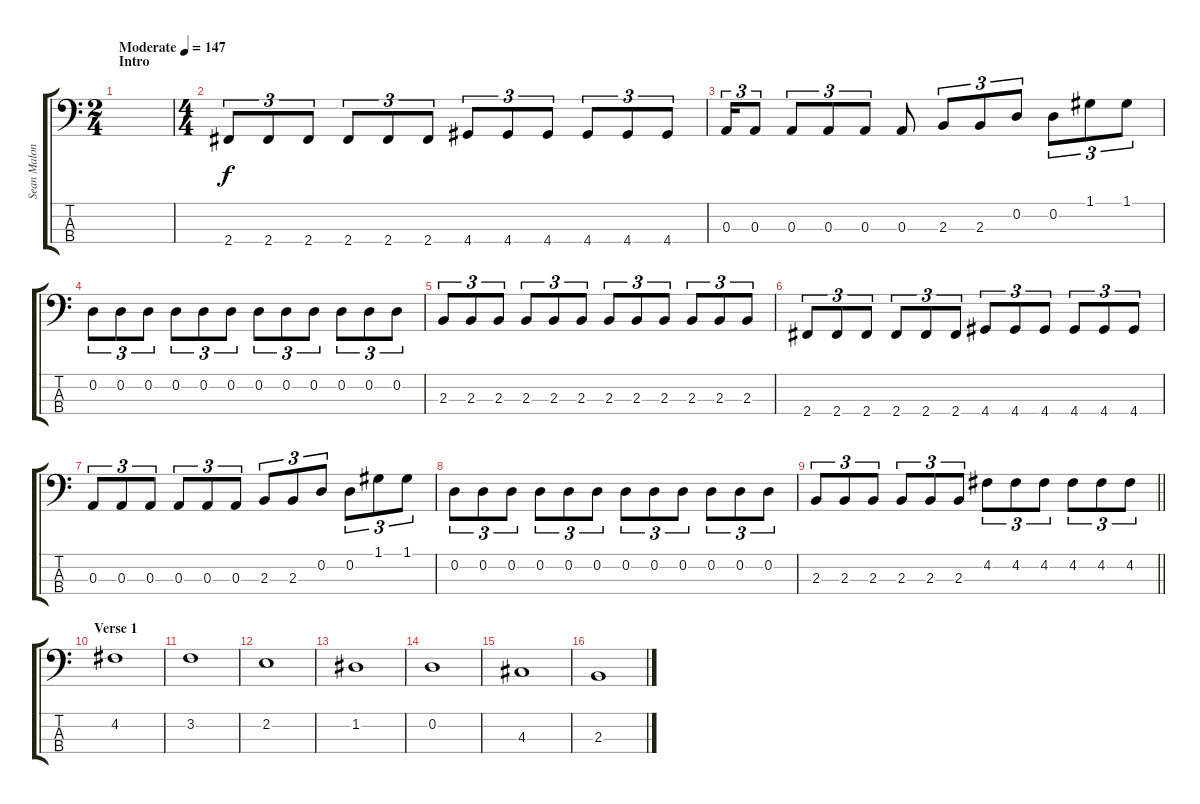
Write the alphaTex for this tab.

\track ("Sean Malone" "Sean Malon") {instrument fretlessbass}
\staff {score tabs}
\tuning (G2 D2 A1 E1) {hide}
\ts (2 4)
\section ("" "Intro")
\tempo (147 "Moderate")
\clef f4
\ks c
|
\ts (4 4)
2.4.8{tu (3 2)} 2.4.8{tu (3 2)} 2.4.8{tu (3 2)} 2.4.8{tu (3 2)} 2.4.8{tu (3 2)} 2.4.8{tu (3 2)} 4.4.8{tu (3 2)} 4.4.8{tu (3 2)} 4.4.8{tu (3 2)} 4.4.8{tu (3 2)} 4.4.8{tu (3 2)} 4.4.8{tu (3 2)} |
0.3.16{tu (3 2)} 0.3.8{tu (3 2)} 0.3.8{tu (3 2)} 0.3.8{tu (3 2)} 0.3.8{tu (3 2)} 0.3.8 2.3.8{tu (3 2)} 2.3.8{tu (3 2)} 0.2.8{tu (3 2)} 0.2.8{tu (3 2)} 1.1.8{tu (3 2)} 1.1.8{tu (3 2)} |
0.2.8{tu (3 2)} 0.2.8{tu (3 2)} 0.2.8{tu (3 2)} 0.2.8{tu (3 2)} 0.2.8{tu (3 2)} 0.2.8{tu (3 2)} 0.2.8{tu (3 2)} 0.2.8{tu (3 2)} 0.2.8{tu (3 2)} 0.2.8{tu (3 2)} 0.2.8{tu (3 2)} 0.2.8{tu (3 2)} |
2.3.8{tu (3 2)} 2.3.8{tu (3 2)} 2.3.8{tu (3 2)} 2.3.8{tu (3 2)} 2.3.8{tu (3 2)} 2.3.8{tu (3 2)} 2.3.8{tu (3 2)} 2.3.8{tu (3 2)} 2.3.8{tu (3 2)} 2.3.8{tu (3 2)} 2.3.8{tu (3 2)} 2.3.8{tu (3 2)} |
2.4.8{tu (3 2)} 2.4.8{tu (3 2)} 2.4.8{tu (3 2)} 2.4.8{tu (3 2)} 2.4.8{tu (3 2)} 2.4.8{tu (3 2)} 4.4.8{tu (3 2)} 4.4.8{tu (3 2)} 4.4.8{tu (3 2)} 4.4.8{tu (3 2)} 4.4.8{tu (3 2)} 4.4.8{tu (3 2)} |
0.3.8{tu (3 2)} 0.3.8{tu (3 2)} 0.3.8{tu (3 2)} 0.3.8{tu (3 2)} 0.3.8{tu (3 2)} 0.3.8{tu (3 2)} 2.3.8{tu (3 2)} 2.3.8{tu (3 2)} 0.2.8{tu (3 2)} 0.2.8{tu (3 2)} 1.1.8{tu (3 2)} 1.1.8{tu (3 2)} |
0.2.8{tu (3 2)} 0.2.8{tu (3 2)} 0.2.8{tu (3 2)} 0.2.8{tu (3 2)} 0.2.8{tu (3 2)} 0.2.8{tu (3 2)} 0.2.8{tu (3 2)} 0.2.8{tu (3 2)} 0.2.8{tu (3 2)} 0.2.8{tu (3 2)} 0.2.8{tu (3 2)} 0.2.8{tu (3 2)} |
\barLineRight lightlight
2.3.8{tu (3 2)} 2.3.8{tu (3 2)} 2.3.8{tu (3 2)} 2.3.8{tu (3 2)} 2.3.8{tu (3 2)} 2.3.8{tu (3 2)} 4.2.8{tu (3 2)} 4.2.8{tu (3 2)} 4.2.8{tu (3 2)} 4.2.8{tu (3 2)} 4.2.8{tu (3 2)} 4.2.8{tu (3 2)} |
\section ("" "Verse 1")
4.2.1 |
3.2.1 |
2.2.1 |
1.2.1 |
0.2.1 |
4.3.1 |
2.3.1
